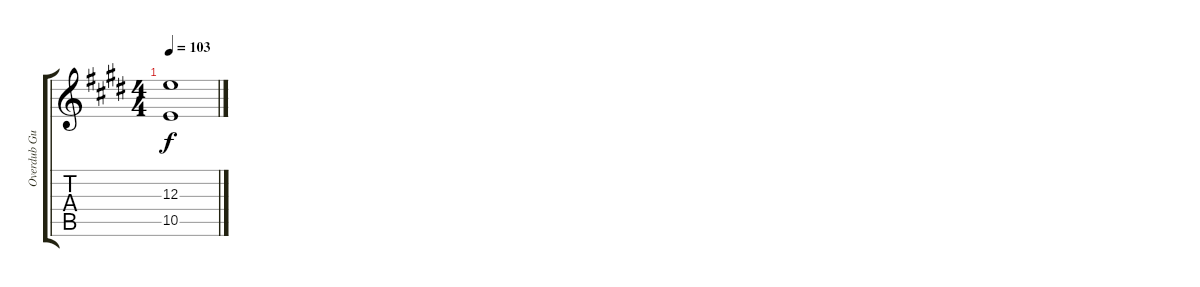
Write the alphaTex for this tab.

\track ("Overdub Guitar 2" "Overdub Gu") {instrument overdrivenguitar}
\staff {score tabs}
\tuning (Db4 Ab3 E3 B2 Gb2 Db2) {hide}
\ts (4 4)
\tempo 103
\clef g2
\ks c#minor
(12.3{t} 10.5{t}).1{dy f}
